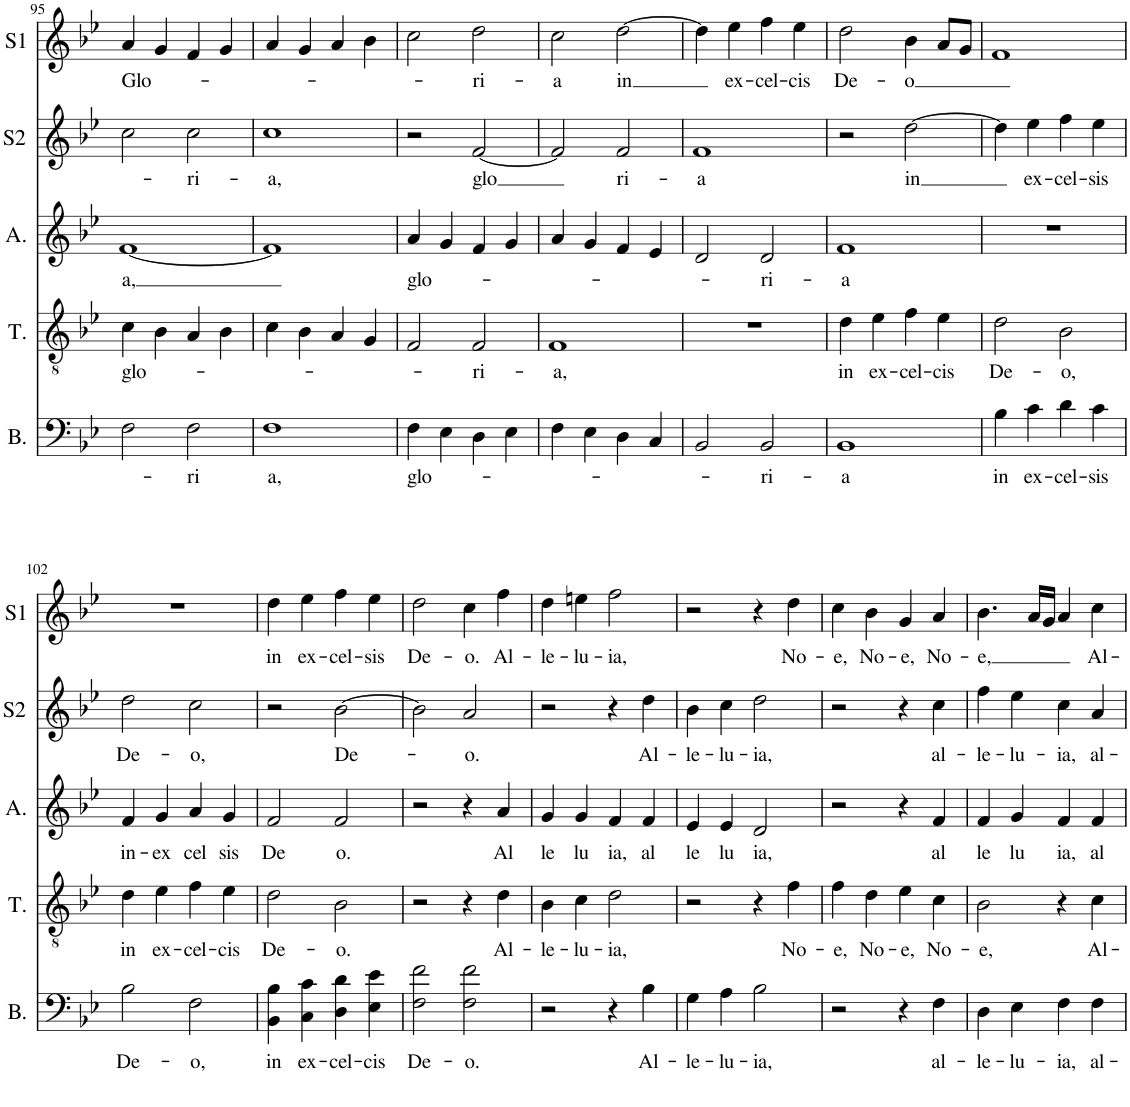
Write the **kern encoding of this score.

**kern	**text	**kern	**text	**kern	**text	**kern	**text	**kern	**text
*part5	*part5	*part4	*part4	*part3	*part3	*part2	*part2	*part1	*part1
*staff5	*staff5	*staff4	*staff4	*staff3	*staff3	*staff2	*staff2	*staff1	*staff1
*I"Basse	*	*I"Ténor	*	*I"Alto	*	*I"Soprano 2	*	*I"Soprano 1	*
*I'B.	*	*I'T.	*	*I'A.	*	*I'S2	*	*I'S1	*
!!LO:PB:g=z
*clefF4	*	*clefGv2	*	*clefG2	*	*clefG2	*	*clefG2	*
*k[b-e-]	*	*k[b-e-]	*	*k[b-e-]	*	*k[b-e-]	*	*k[b-e-]	*
*M4/4	*	*M4/4	*	*M4/4	*	*M4/4	*	*M4/4	*
*met(c)	*	*met(c)	*	*met(c)	*	*met(c)	*	*met(c)	*
=95	=95	=95	=95	=95	=95	=95	=95	=95	=95
!	!	!	!LO:LY:b	!	!LO:LY:b	!	!	!	!LO:LY:b
2F\	.	4c\	glo-	[1f	a,	2cc\	.	4a/	Glo-
.	.	4B-\	.	.	.	.	.	4g/	.
!	!LO:LY:b	!	!	!	!	!	!LO:LY:b	!	!
2F\	ri	4A/	.	.	.	2cc\	-ri-	4f/	.
.	.	4B-\	.	.	.	.	.	4g/	.
=96	=96	=96	=96	=96	=96	=96	=96	=96	=96
!	!LO:LY:b	!	!	!	!	!	!LO:LY:b	!	!
1F	a,	4c\	.	1f]	.	1cc	-a,	4a/	.
.	.	4B-\	.	.	.	.	.	4g/	.
.	.	4A/	.	.	.	.	.	4a/	.
.	.	4G/	.	.	.	.	.	4b-\	.
=97	=97	=97	=97	=97	=97	=97	=97	=97	=97
!	!LO:LY:b	!	!	!	!LO:LY:b	!	!	!	!
4F\	glo-	2F/	.	4a/	glo-	2r	.	2cc\	.
4E-\	.	.	.	4g/	.	.	.	.	.
!	!	!	!LO:LY:b	!	!	!	!LO:LY:b	!	!LO:LY:b
4D\	.	2F/	ri-	4f/	.	[2f/	glo	2dd\	-ri-
4E-\	.	.	.	4g/	.	.	.	.	.
=98	=98	=98	=98	=98	=98	=98	=98	=98	=98
!	!	!	!LO:LY:b	!	!	!	!	!	!LO:LY:b
4F\	.	1F	-a,	4a/	.	2f/]	.	2cc\	-a
4E-\	.	.	.	4g/	.	.	.	.	.
!	!	!	!	!	!	!	!LO:LY:b	!	!LO:LY:b
4D\	.	.	.	4f/	.	2f/	ri-	[2dd\	-in
4C/	.	.	.	4e-/	.	.	.	.	.
=99	=99	=99	=99	=99	=99	=99	=99	=99	=99
!	!	!	!	!	!	!	!LO:LY:b	!	!
2BB-/	.	1r	.	2d/	.	1f	-a	4dd\]	.
!	!	!	!	!	!	!	!	!	!LO:LY:b
.	.	.	.	.	.	.	.	4ee-\	ex-
!	!LO:LY:b	!	!	!	!LO:LY:b	!	!	!	!LO:LY:b
2BB-/	-ri-	.	.	2d/	-ri-	.	.	4ff\	-cel-
!	!	!	!	!	!	!	!	!	!LO:LY:b
.	.	.	.	.	.	.	.	4ee-\	-cis
=100	=100	=100	=100	=100	=100	=100	=100	=100	=100
!	!LO:LY:b	!	!LO:LY:b	!	!LO:LY:b	!	!	!	!LO:LY:b
1BB-	-a	4d\	in	1f	-a	2r	.	2dd\	De-
!	!	!	!LO:LY:b	!	!	!	!	!	!
.	.	4e-\	ex-	.	.	.	.	.	.
!	!	!	!LO:LY:b	!	!	!	!LO:LY:b	!	!LO:LY:b
.	.	4f\	-cel-	.	.	[2dd\	in	4b-\	-o
!	!	!	!LO:LY:b	!	!	!	!	!	!
.	.	4e-\	-cis	.	.	.	.	8a/L	.
.	.	.	.	.	.	.	.	8g/J	.
=101	=101	=101	=101	=101	=101	=101	=101	=101	=101
!	!LO:LY:b	!	!LO:LY:b	!	!	!	!	!	!
4B-\	in	2d\	De-	1r	.	4dd\]	.	1f	.
!	!LO:LY:b	!	!	!	!	!	!LO:LY:b	!	!
4c\	ex-	.	.	.	.	4ee-\	ex-	.	.
!	!LO:LY:b	!	!LO:LY:b	!	!	!	!LO:LY:b	!	!
4d\	-cel-	2B-\	-o,	.	.	4ff\	-cel-	.	.
!	!LO:LY:b	!	!	!	!	!	!LO:LY:b	!	!
4c\	-sis	.	.	.	.	4ee-\	-sis	.	.
!!LO:LB:g=z
=102	=102	=102	=102	=102	=102	=102	=102	=102	=102
!	!LO:LY:b	!	!LO:LY:b	!	!LO:LY:b	!	!LO:LY:b	!	!
2B-\	De-	4d\	in	4f/	in-	2dd\	De-	1r	.
!	!	!	!LO:LY:b	!	!LO:LY:b	!	!	!	!
.	.	4e-\	ex-	4g/	-ex	.	.	.	.
!	!LO:LY:b	!	!LO:LY:b	!	!LO:LY:b	!	!LO:LY:b	!	!
2F\	-o,	4f\	-cel-	4a/	cel	2cc\	-o,	.	.
!	!	!	!LO:LY:b	!	!LO:LY:b	!	!	!	!
.	.	4e-\	-cis	4g/	sis	.	.	.	.
=103	=103	=103	=103	=103	=103	=103	=103	=103	=103
!	!LO:LY:b	!	!LO:LY:b	!	!LO:LY:b	!	!	!	!LO:LY:b
4BB-\ 4B-\	in	2d\	De-	2f/	De	2r	.	4dd\	in
!	!LO:LY:b	!	!	!	!	!	!	!	!LO:LY:b
4C\ 4c\	ex-	.	.	.	.	.	.	4ee-\	ex-
!	!LO:LY:b	!	!LO:LY:b	!	!LO:LY:b	!	!LO:LY:b	!	!LO:LY:b
4D\ 4d\	-cel-	2B-\	-o.	2f/	o.	[2b-\	De-	4ff\	-cel-
!	!LO:LY:b	!	!	!	!	!	!	!	!LO:LY:b
4E-\ 4e-\	-cis	.	.	.	.	.	.	4ee-\	-sis
=104	=104	=104	=104	=104	=104	=104	=104	=104	=104
!	!LO:LY:b	!	!	!	!	!	!	!	!LO:LY:b
2F\ 2f\	De-	2r	.	2r	.	2b-\]	.	2dd\	De-
!	!LO:LY:b	!	!	!	!	!	!LO:LY:b	!	!LO:LY:b
2F\ 2f\	-o.	4r	.	4r	.	2a/	-o.	4cc\	-o.
!	!	!	!LO:LY:b	!	!LO:LY:b	!	!	!	!LO:LY:b
.	.	4d\	Al-	4a/	Al	.	.	4ff\	Al-
=105	=105	=105	=105	=105	=105	=105	=105	=105	=105
!	!	!	!LO:LY:b	!	!LO:LY:b	!	!	!	!LO:LY:b
2r	.	4B-\	-le-	4g/	le	2r	.	4dd\	-le-
!	!	!	!LO:LY:b	!	!LO:LY:b	!	!	!	!LO:LY:b
.	.	4c\	-lu-	4g/	lu	.	.	4een\	-lu-
!	!	!	!LO:LY:b	!	!LO:LY:b	!	!	!	!LO:LY:b
4r	.	2d\	-ia,	4f/	ia,	4r	.	2ff\	-ia,
!	!LO:LY:b	!	!	!	!LO:LY:b	!	!LO:LY:b	!	!
4B-\	Al-	.	.	4f/	al	4dd\	Al-	.	.
=106	=106	=106	=106	=106	=106	=106	=106	=106	=106
!	!LO:LY:b	!	!	!	!LO:LY:b	!	!LO:LY:b	!	!
4G\	-le-	2r	.	4e-/	le	4b-\	-le-	2r	.
!	!LO:LY:b	!	!	!	!LO:LY:b	!	!LO:LY:b	!	!
4A\	-lu-	.	.	4e-/	lu	4cc\	-lu-	.	.
!	!LO:LY:b	!	!	!	!LO:LY:b	!	!LO:LY:b	!	!
2B-\	-ia,	4r	.	2d/	ia,	2dd\	-ia,	4r	.
!	!	!	!LO:LY:b	!	!	!	!	!	!LO:LY:b
.	.	4f\	No-	.	.	.	.	4dd\	No-
=107	=107	=107	=107	=107	=107	=107	=107	=107	=107
!	!	!	!LO:LY:b	!	!	!	!	!	!LO:LY:b
2r	.	4f\	-e,	2r	.	2r	.	4cc\	-e,
!	!	!	!LO:LY:b	!	!	!	!	!	!LO:LY:b
.	.	4d\	No-	.	.	.	.	4b-\	No-
!	!	!	!LO:LY:b	!	!	!	!	!	!LO:LY:b
4r	.	4e-\	-e,	4r	.	4r	.	4g/	-e,
!	!LO:LY:b	!	!LO:LY:b	!	!LO:LY:b	!	!LO:LY:b	!	!LO:LY:b
4F\	al-	4c\	No-	4f/	al	4cc\	al-	4a/	No-
=108	=108	=108	=108	=108	=108	=108	=108	=108	=108
!	!LO:LY:b	!	!LO:LY:b	!	!LO:LY:b	!	!LO:LY:b	!	!LO:LY:b
4D\	-le-	2B-\	-e,	4f/	le	4ff\	-le-	4.b-\	-e,
!	!LO:LY:b	!	!	!	!LO:LY:b	!	!LO:LY:b	!	!
4E-\	-lu-	.	.	4g/	lu	4ee-\	-lu-	.	.
.	.	.	.	.	.	.	.	16a/LL	.
.	.	.	.	.	.	.	.	16g/JJ	.
!	!LO:LY:b	!	!	!	!LO:LY:b	!	!LO:LY:b	!	!
4F\	-ia,	4r	.	4f/	ia,	4cc\	-ia,	4a/	.
!	!LO:LY:b	!	!LO:LY:b	!	!LO:LY:b	!	!LO:LY:b	!	!LO:LY:b
4F\	al-	4c\	Al-	4f/	al	4a/	al-	4cc\	Al-
=	=	=	=	=	=	=	=	=	=
*-	*-	*-	*-	*-	*-	*-	*-	*-	*-
